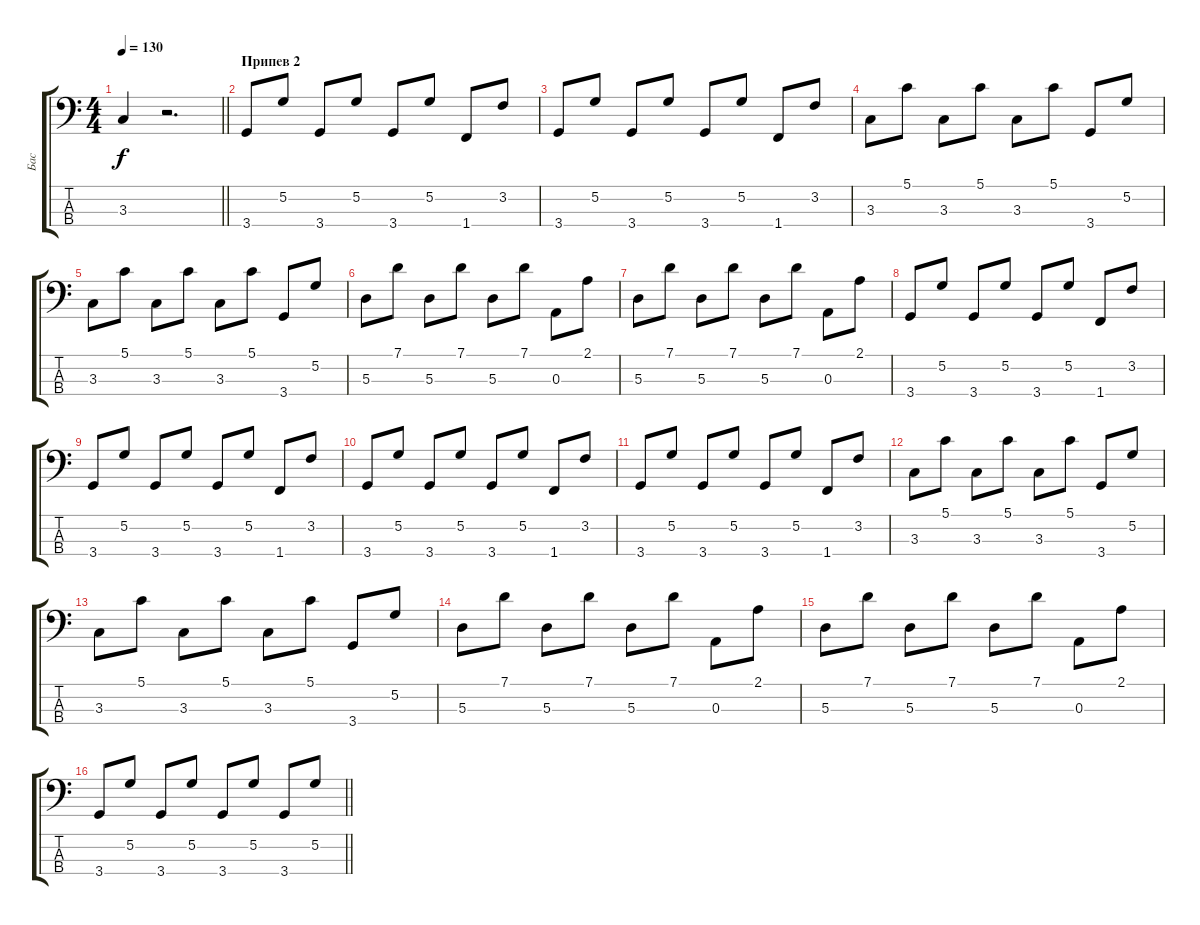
\track ("Бас" "Бас") {instrument slapbass1}
\staff {score tabs}
\tuning (G2 D2 A1 E1) {hide}
\ts (4 4)
\tempo 130
\clef f4
\barLineRight lightlight
\ks c
3.3.4{dy f} r.2{d} |
\section ("" "Припев 2")
3.4.8 5.2.8 3.4.8 5.2.8 3.4.8 5.2.8 1.4.8 3.2.8 |
3.4.8 5.2.8 3.4.8 5.2.8 3.4.8 5.2.8 1.4.8 3.2.8 |
3.3.8 5.1.8 3.3.8 5.1.8 3.3.8 5.1.8 3.4.8 5.2.8 |
3.3.8 5.1.8 3.3.8 5.1.8 3.3.8 5.1.8 3.4.8 5.2.8 |
5.3.8 7.1.8 5.3.8 7.1.8 5.3.8 7.1.8 0.3.8 2.1.8 |
5.3.8 7.1.8 5.3.8 7.1.8 5.3.8 7.1.8 0.3.8 2.1.8 |
3.4.8 5.2.8 3.4.8 5.2.8 3.4.8 5.2.8 1.4.8 3.2.8 |
3.4.8 5.2.8 3.4.8 5.2.8 3.4.8 5.2.8 1.4.8 3.2.8 |
3.4.8 5.2.8 3.4.8 5.2.8 3.4.8 5.2.8 1.4.8 3.2.8 |
3.4.8 5.2.8 3.4.8 5.2.8 3.4.8 5.2.8 1.4.8 3.2.8 |
3.3.8 5.1.8 3.3.8 5.1.8 3.3.8 5.1.8 3.4.8 5.2.8 |
3.3.8 5.1.8 3.3.8 5.1.8 3.3.8 5.1.8 3.4.8 5.2.8 |
5.3.8 7.1.8 5.3.8 7.1.8 5.3.8 7.1.8 0.3.8 2.1.8 |
5.3.8 7.1.8 5.3.8 7.1.8 5.3.8 7.1.8 0.3.8 2.1.8 |
\barLineRight lightlight
3.4.8 5.2.8 3.4.8 5.2.8 3.4.8 5.2.8 3.4.8 5.2.8
